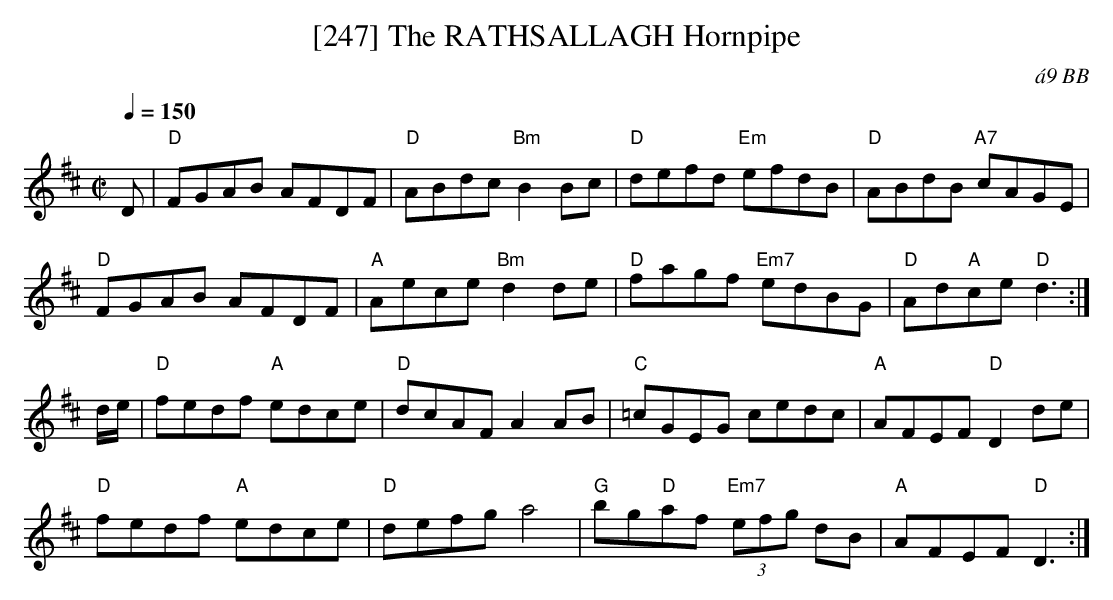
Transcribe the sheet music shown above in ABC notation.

X:1
T:[247] The RATHSALLAGH Hornpipe
C:\'a9 BB
M:C|
Q:1/4=150
L:1/8
K:D
D|"D"FGAB AFDF|"D"ABdc "Bm"B2 Bc|"D"defd "Em"efdB|"D"ABdB "A7"cAGE|
"D"FGAB AFDF|"A"Aece "Bm"d2 de|"D"fagf "Em7"edBG|"D"Ad"A"ce "D"d3 :|
d/e/|"D"fedf "A"edce|"D"dcAF A2 AB|"C"=cGEG cedc|"A"AFEF "D"D2 de|
"D"fedf "A"edce|"D"defg a4|"G"bg"D"af "Em7"(3efg dB|"A"AFEF "D"D3 :|
